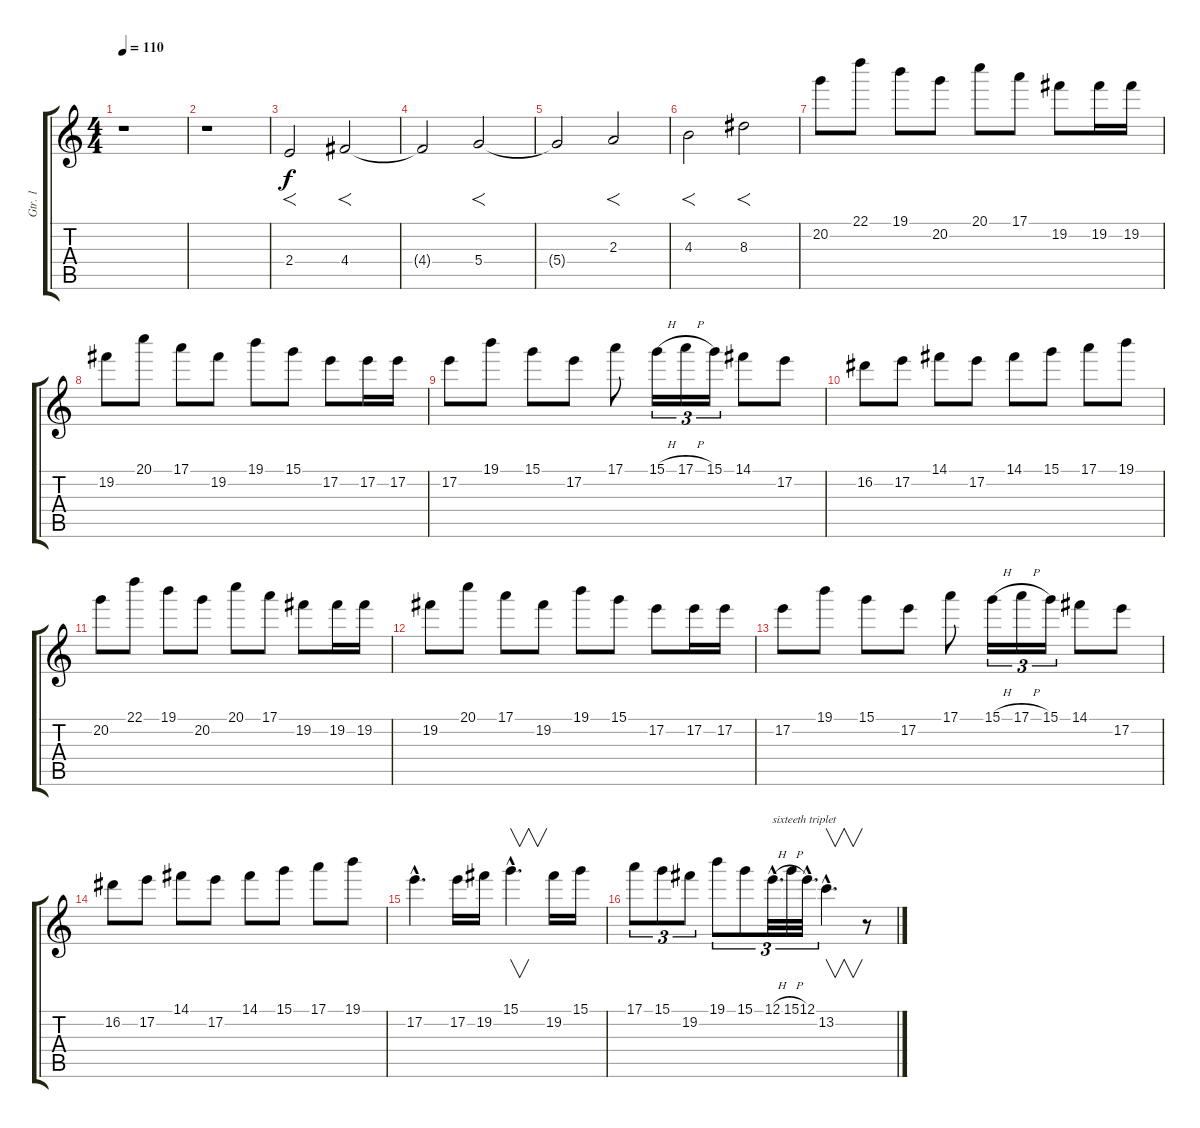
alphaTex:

\track ("Gtr. 1" "Gtr. 1") {instrument distortionguitar}
\staff {score tabs}
\tuning (E4 B3 G3 D3 A2 E2) {hide}
\ts (4 4)
\tempo 110
\clef g2
\ks c
r.1{dy f} |
r.1 |
2.4.2{f instrument stringensemble1} 4.4.2{f} |
4.4{t}.2 5.4.2{f} |
5.4{t}.2 2.3.2{f} |
4.3.2{f} 8.3.2{f} |
20.2.8{instrument distortionguitar} 22.1.8 19.1.8 20.2.8 20.1.8 17.1.8 19.2.8 19.2.16 19.2.16 |
19.2.8 20.1.8 17.1.8 19.2.8 19.1.8 15.1.8 17.2.8 17.2.16 17.2.16 |
17.2.8 19.1.8 15.1.8 17.2.8 17.1.8 15.1{h}.16{tu (3 2)} 17.1{h}.16{tu (3 2)} 15.1.16{tu (3 2)} 14.1.8 17.2.8 |
16.2.8 17.2.8 14.1.8 17.2.8 14.1.8 15.1.8 17.1.8 19.1.8 |
20.2.8 22.1.8 19.1.8 20.2.8 20.1.8 17.1.8 19.2.8 19.2.16 19.2.16 |
19.2.8 20.1.8 17.1.8 19.2.8 19.1.8 15.1.8 17.2.8 17.2.16 17.2.16 |
17.2.8 19.1.8 15.1.8 17.2.8 17.1.8 15.1{h}.16{tu (3 2)} 17.1{h}.16{tu (3 2)} 15.1.16{tu (3 2)} 14.1.8 17.2.8 |
16.2.8 17.2.8 14.1.8 17.2.8 14.1.8 15.1.8 17.1.8 19.1.8 |
17.2{hac}.4{d} 17.2.16 19.2.16 15.1{hac}.4{v d} 19.2.16 15.1.16 |
17.1.8{tu (3 2)} 15.1.8{tu (3 2)} 19.2.8{tu (3 2)} 19.1.8{tu (3 2)} 15.1.8{tu (3 2)} 12.1{h hac}.32{d tu (3 2) txt "sixteeth triplet"} 15.1{h}.32{tu (3 2)} 12.1{hac}.32{d tu (3 2)} 13.2{hac}.4{v d} r.8
